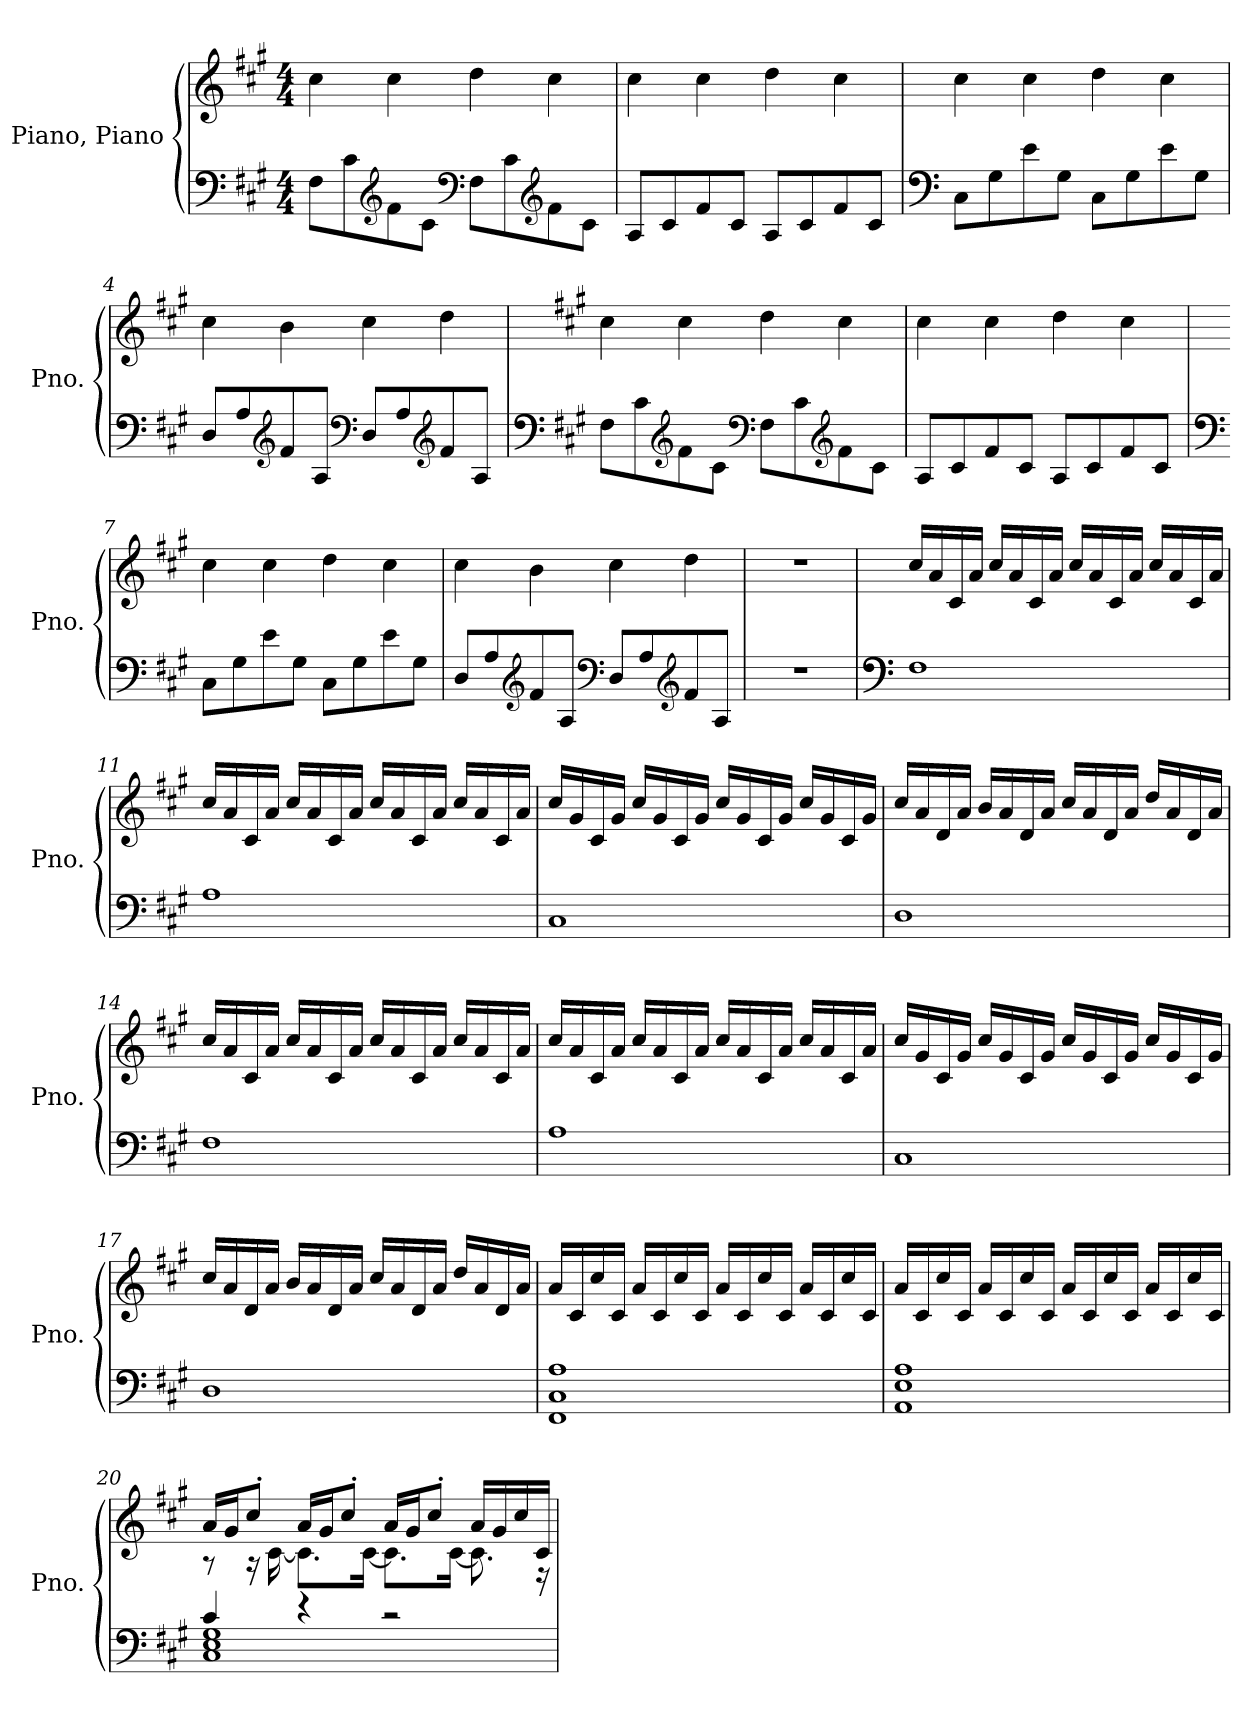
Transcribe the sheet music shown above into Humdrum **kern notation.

**kern	**kern
*part1	*part1
*staff2	*staff1
*I"Piano, Piano	*
*I'Pno.	*
*clefF4	*clefG2
*k[f#c#g#]	*k[f#c#g#]
*M4/4	*M4/4
*MM71	*MM71
=1	=1
8F#\L	4cc#\
8c#\	.
*clefG2	*
8f#\	4cc#\
8c#\J	.
*clefF4	*
8F#\L	4dd\
8c#\	.
*clefG2	*
8f#\	4cc#\
8c#\J	.
=2	=2
8A/L	4cc#\
8c#/	.
8f#/	4cc#\
8c#/J	.
8A/L	4dd\
8c#/	.
8f#/	4cc#\
8c#/J	.
=3	=3
*clefF4	*
8C#\L	4cc#\
8G#\	.
8e\	4cc#\
8G#\J	.
8C#\L	4dd\
8G#\	.
8e\	4cc#\
8G#\J	.
!!LO:LB:g=z
=4	=4
8D/L	4cc#\
8A/	.
*clefG2	*
8f#/	4b\
8A/J	.
*clefF4	*
8D/L	4cc#\
8A/	.
*clefG2	*
8f#/	4dd\
8A/J	.
=5	=5
*clefF4	*
*k[f#c#g#]	*k[f#c#g#]
8F#\L	4cc#\
8c#\	.
*clefG2	*
8f#\	4cc#\
8c#\J	.
*clefF4	*
8F#\L	4dd\
8c#\	.
*clefG2	*
8f#\	4cc#\
8c#\J	.
=6	=6
8A/L	4cc#\
8c#/	.
8f#/	4cc#\
8c#/J	.
8A/L	4dd\
8c#/	.
8f#/	4cc#\
8c#/J	.
!!LO:LB:g=z
=7	=7
*clefF4	*
8C#\L	4cc#\
8G#\	.
8e\	4cc#\
8G#\J	.
8C#\L	4dd\
8G#\	.
8e\	4cc#\
8G#\J	.
=8	=8
8D/L	4cc#\
8A/	.
*clefG2	*
8f#/	4b\
8A/J	.
*clefF4	*
8D/L	4cc#\
8A/	.
*clefG2	*
8f#/	4dd\
8A/J	.
=9	=9
1r	1r
=10	=10
*clefF4	*
*	*MM94
1F#	16cc#/LL
.	16a/
.	16c#/
.	16a/JJ
.	16cc#/LL
.	16a/
.	16c#/
.	16a/JJ
.	16cc#/LL
.	16a/
.	16c#/
.	16a/JJ
.	16cc#/LL
.	16a/
.	16c#/
.	16a/JJ
!!LO:LB:g=z
=11	=11
1A	16cc#/LL
.	16a/
.	16c#/
.	16a/JJ
.	16cc#/LL
.	16a/
.	16c#/
.	16a/JJ
.	16cc#/LL
.	16a/
.	16c#/
.	16a/JJ
.	16cc#/LL
.	16a/
.	16c#/
.	16a/JJ
=12	=12
1C#	16cc#/LL
.	16g#/
.	16c#/
.	16g#/JJ
.	16cc#/LL
.	16g#/
.	16c#/
.	16g#/JJ
.	16cc#/LL
.	16g#/
.	16c#/
.	16g#/JJ
.	16cc#/LL
.	16g#/
.	16c#/
.	16g#/JJ
!!LO:LB:g=z
=13	=13
1D	16cc#/LL
.	16a/
.	16d/
.	16a/JJ
.	16b/LL
.	16a/
.	16d/
.	16a/JJ
.	16cc#/LL
.	16a/
.	16d/
.	16a/JJ
.	16dd/LL
.	16a/
.	16d/
.	16a/JJ
=14	=14
1F#	16cc#/LL
.	16a/
.	16c#/
.	16a/JJ
.	16cc#/LL
.	16a/
.	16c#/
.	16a/JJ
.	16cc#/LL
.	16a/
.	16c#/
.	16a/JJ
.	16cc#/LL
.	16a/
.	16c#/
.	16a/JJ
!!LO:LB:g=z
=15	=15
1A	16cc#/LL
.	16a/
.	16c#/
.	16a/JJ
.	16cc#/LL
.	16a/
.	16c#/
.	16a/JJ
.	16cc#/LL
.	16a/
.	16c#/
.	16a/JJ
.	16cc#/LL
.	16a/
.	16c#/
.	16a/JJ
=16	=16
1C#	16cc#/LL
.	16g#/
.	16c#/
.	16g#/JJ
.	16cc#/LL
.	16g#/
.	16c#/
.	16g#/JJ
.	16cc#/LL
.	16g#/
.	16c#/
.	16g#/JJ
.	16cc#/LL
.	16g#/
.	16c#/
.	16g#/JJ
!!LO:PB:g=z
=17	=17
1D	16cc#/LL
.	16a/
.	16d/
.	16a/JJ
.	16b/LL
.	16a/
.	16d/
.	16a/JJ
.	16cc#/LL
.	16a/
.	16d/
.	16a/JJ
.	16dd/LL
.	16a/
.	16d/
.	16a/JJ
=18	=18
1FF# 1C# 1A	16a/LL
.	16c#/
.	16cc#/
.	16c#/JJ
.	16a/LL
.	16c#/
.	16cc#/
.	16c#/JJ
.	16a/LL
.	16c#/
.	16cc#/
.	16c#/JJ
.	16a/LL
.	16c#/
.	16cc#/
.	16c#/JJ
!!LO:LB:g=z
=19	=19
1AA 1E 1A	16a/LL
.	16c#/
.	16cc#/
.	16c#/JJ
.	16a/LL
.	16c#/
.	16cc#/
.	16c#/JJ
.	16a/LL
.	16c#/
.	16cc#/
.	16c#/JJ
.	16a/LL
.	16c#/
.	16cc#/
.	16c#/JJ
=20	=20
*^	*^
4c#/	1C# 1E 1G#	16a/LL	8r
.	.	16g#/J	.
.	.	8cc#'/J	16r
.	.	.	[16c#\
4r	.	16a/LL	8.c#\L]
.	.	16g#/J	.
.	.	8cc#'/J	.
.	.	.	[16c#\Jk
2r	.	16a/LL	8.c#\L]
.	.	16g#/J	.
.	.	8cc#'/J	.
.	.	.	[16c#\Jk
.	.	16a/LL	8.c#\]
.	.	16g#/	.
.	.	16cc#/	.
.	.	16c#/JJ	16r
*v	*v	*	*
*	*v	*v
=	=
*-	*-
